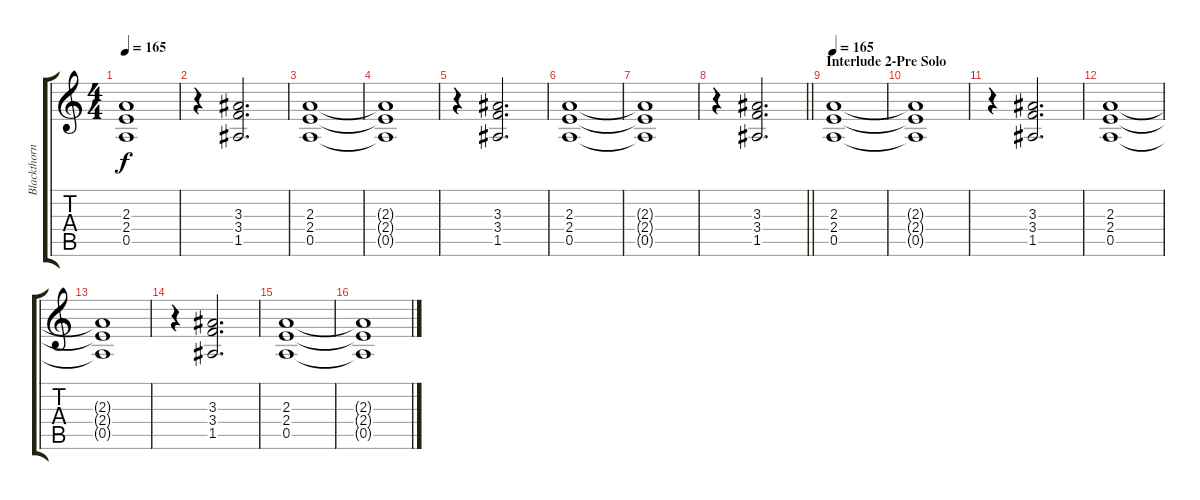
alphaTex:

\track ("Blackthorn" "Blackthorn") {instrument distortionguitar}
\staff {score tabs}
\tuning (E4 B3 G3 D3 A2 E2) {hide}
\ts (4 4)
\tempo 165
\clef g2
\ks c
(2.3{t} 2.4{t} 0.5{t}).1{dy f} |
r.4 (3.3 3.4 1.5).2{d} |
(2.3 2.4 0.5).1 |
(2.3{t} 2.4{t} 0.5{t}).1 |
r.4 (3.3 3.4 1.5).2{d} |
(2.3 2.4 0.5).1 |
(2.3{t} 2.4{t} 0.5{t}).1 |
\barLineRight lightlight
r.4 (3.3 3.4 1.5).2{d} |
\section ("" "Interlude 2-Pre Solo")
\tempo 165
(2.3 2.4 0.5).1 |
(2.3{t} 2.4{t} 0.5{t}).1 |
r.4 (3.3 3.4 1.5).2{d} |
(2.3 2.4 0.5).1 |
(2.3{t} 2.4{t} 0.5{t}).1 |
r.4 (3.3 3.4 1.5).2{d} |
(2.3 2.4 0.5).1 |
(2.3{t} 2.4{t} 0.5{t}).1
